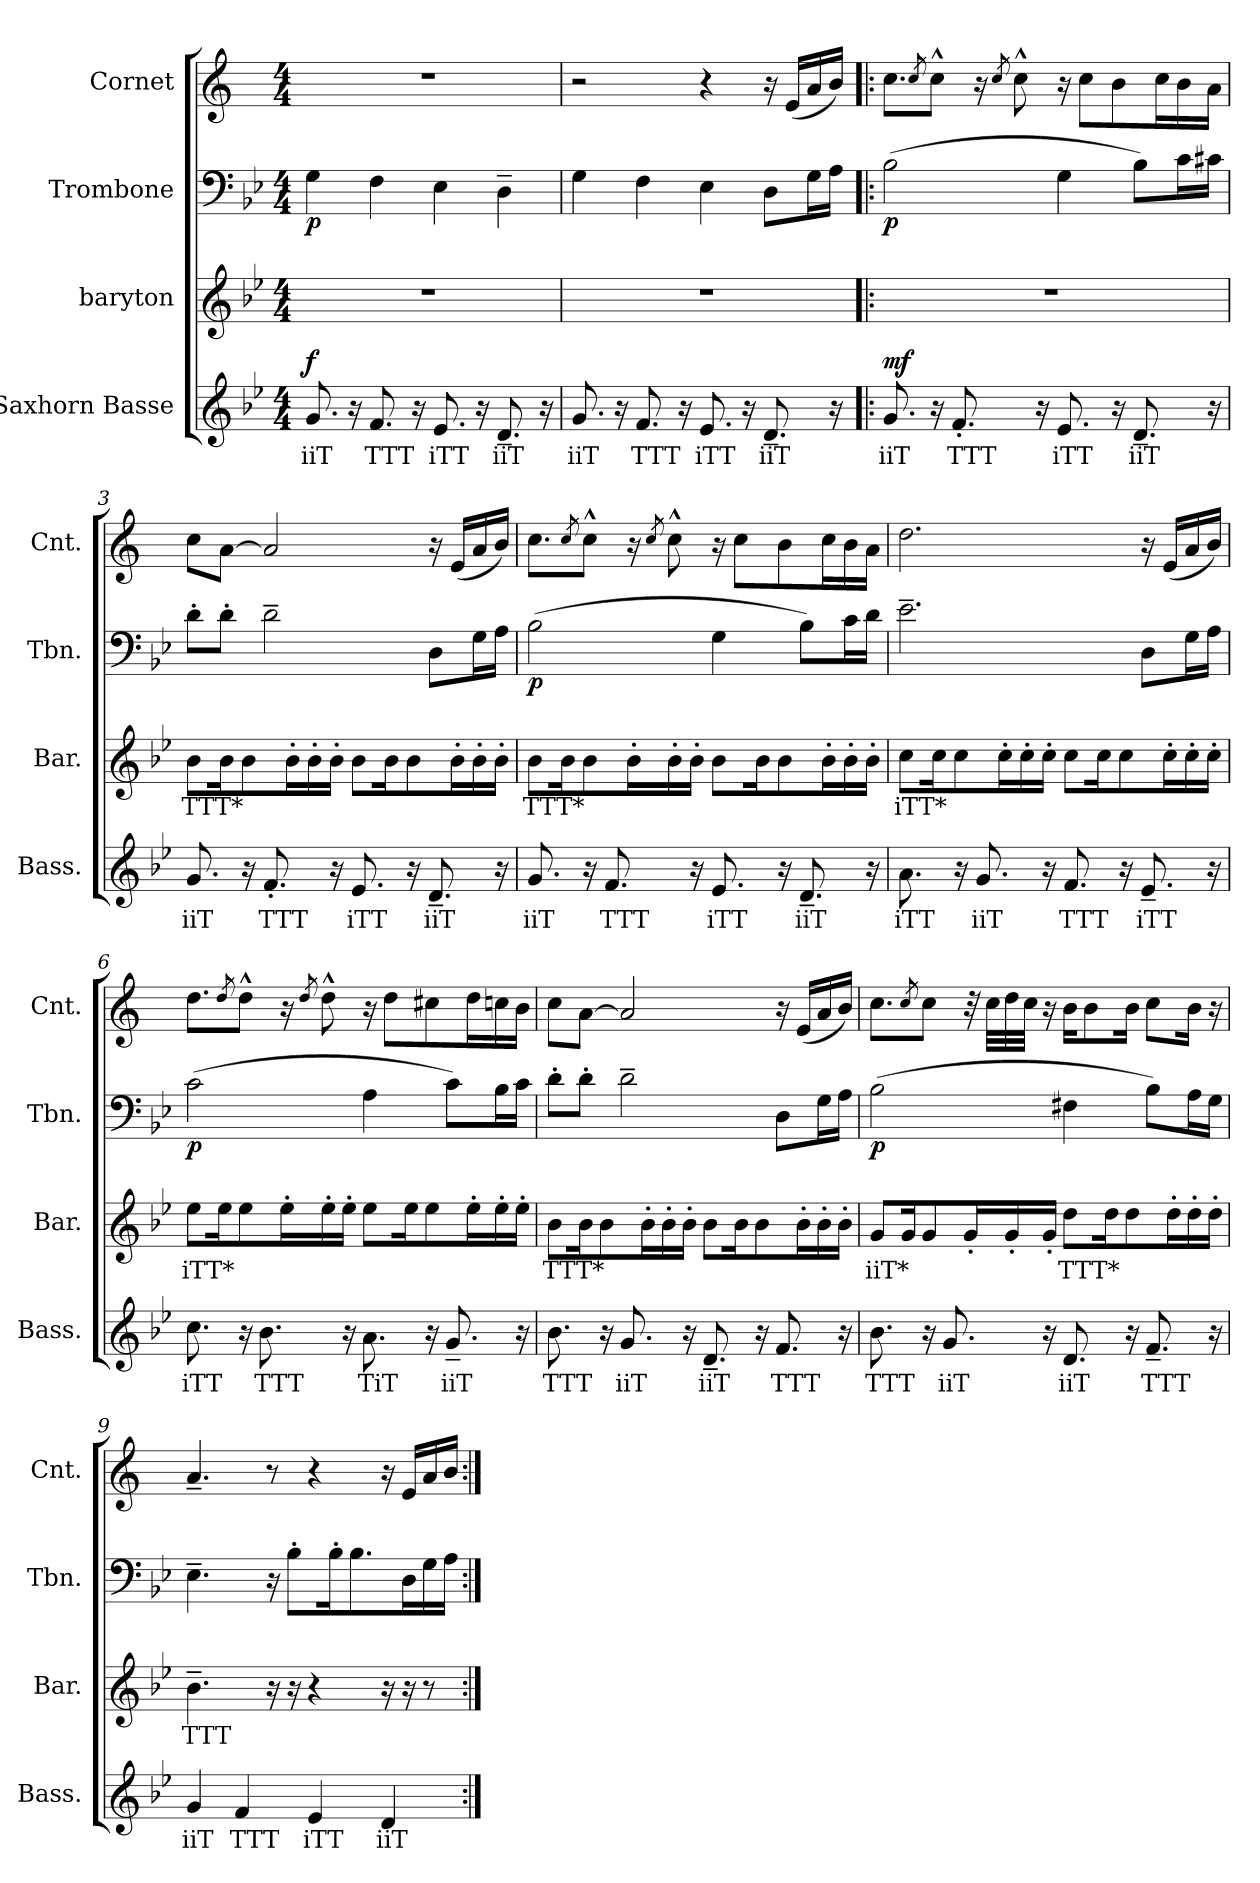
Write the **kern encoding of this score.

**kern	**text	**dynam	**kern	**text	**kern	**dynam	**kern
*part4	*part4	*part4	*part3	*part3	*part2	*part2	*part1
*staff4	*staff4	*staff4	*staff3	*staff3	*staff2	*staff2	*staff1
*I"Saxhorn Basse	*	*	*I"baryton	*	*I"Trombone	*	*I"Cornet
*I'Bass.	*	*	*I'Bar.	*	*I'Tbn.	*	*I'Cnt.
*clefG2	*	*	*clefG2	*	*clefF4	*	*clefG2
*ITrd8c14	*	*	*ITrd8c14	*	*	*	*ITrd1c2
*k[b-e-]	*	*	*k[b-e-]	*	*k[b-e-]	*	*k[b-e-]
*M4/4	*	*	*M4/4	*	*M4/4	*	*M4/4
*MM110	*	*	*MM110	*	*MM110	*	*MM110
=	=	=	=	=	=	=	=
!	!LO:LY:b	!LO:DY:b	!	!	!	!LO:DY:b	!
8.G/	iiT	f	1r	.	4G\	p	1r
16r	.	.	.	.	.	.	.
!	!LO:LY:b	!	!	!	!	!	!
8.F/	TTT	.	.	.	4F\	.	.
16r	.	.	.	.	.	.	.
!	!LO:LY:b	!	!	!	!	!	!
8.E-/	iTT	.	.	.	4E-\	.	.
16r	.	.	.	.	.	.	.
!	!LO:LY:b	!	!	!	!	!	!
8.D~/	iiT	.	.	.	4D~\	.	.
16r	.	.	.	.	.	.	.
=1	=1	=1	=1	=1	=1	=1	=1
!	!LO:LY:b	!	!	!	!	!	!
8.G/	iiT	.	1r	.	4G\	.	2r
16r	.	.	.	.	.	.	.
!	!LO:LY:b	!	!	!	!	!	!
8.F/	TTT	.	.	.	4F\	.	.
16r	.	.	.	.	.	.	.
!	!LO:LY:b	!	!	!	!	!	!
8.E-/	iTT	.	.	.	4E-\	.	4r
16r	.	.	.	.	.	.	.
!	!LO:LY:b	!	!	!	!	!	!
8.D~/	iiT	.	.	.	8D\L	.	16r
.	.	.	.	.	.	.	(<16d/LL
.	.	.	.	.	16G\L	.	16g/
16r	.	.	.	.	16A\JJ	.	16a/JJ)
!!LO:LB:g=z
=2!|:	=2!|:	=2!|:	=2!|:	=2!|:	=2!|:	=2!|:	=2!|:
!	!LO:LY:b	!LO:DY:b	!	!	!	!LO:DY:b	!
8.G/	iiT	mf	1r	.	(>2B-\	p	8.b-\L
.	.	.	.	.	.	.	8qb-/
16r	.	.	.	.	.	.	8b-^^\J
!	!LO:LY:b	!	!	!	!	!	!
8.F'/	TTT	.	.	.	.	.	.
.	.	.	.	.	.	.	16r
.	.	.	.	.	.	.	8qb-/
.	.	.	.	.	.	.	8b-^^\
16r	.	.	.	.	.	.	.
!	!LO:LY:b	!	!	!	!	!	!
8.E-/	iTT	.	.	.	4G\	.	16r
.	.	.	.	.	.	.	8b-\L
16r	.	.	.	.	.	.	8a\
!	!LO:LY:b	!	!	!	!	!	!
8.D~/	iiT	.	.	.	8B-\L)	.	.
.	.	.	.	.	.	.	16b-\L
.	.	.	.	.	16c\L	.	16a\
16r	.	.	.	.	16c#X\JJ	.	16g\JJ
=3	=3	=3	=3	=3	=3	=3	=3
!	!LO:LY:b	!	!	!LO:LY:b	!	!	!
8.G/	iiT	.	8B-\L	TTT*	8d'\L	.	8b-\L
.	.	.	16B-\K	.	8d'\J	.	[8g\J
16r	.	.	8B-\	.	.	.	.
!	!LO:LY:b	!	!	!	!	!	!
8.F'/	TTT	.	.	.	2d~\	.	2g/]
.	.	.	16B-'\L	.	.	.	.
.	.	.	16B-'\	.	.	.	.
16r	.	.	16B-'\JJ	.	.	.	.
!	!LO:LY:b	!	!	!	!	!	!
8.E-/	iTT	.	8B-\L	.	.	.	.
.	.	.	16B-\K	.	.	.	.
16r	.	.	8B-\	.	.	.	.
!	!LO:LY:b	!	!	!	!	!	!
8.D~/	iiT	.	.	.	8D\L	.	16r
.	.	.	16B-'\L	.	.	.	(<16d/LL
.	.	.	16B-'\	.	16G\L	.	16g/
16r	.	.	16B-'\JJ	.	16A\JJ	.	16a/JJ)
!!LO:LB:g=z
=4	=4	=4	=4	=4	=4	=4	=4
!	!LO:LY:b	!	!	!LO:LY:b	!	!LO:DY:b	!
8.G/	iiT	.	8B-\L	TTT*	(>2B-\	p	8.b-\L
.	.	.	16B-\K	.	.	.	.
.	.	.	.	.	.	.	8qb-/
16r	.	.	8B-\	.	.	.	8b-^^\J
!	!LO:LY:b	!	!	!	!	!	!
8.F/	TTT	.	.	.	.	.	.
.	.	.	16B-'\L	.	.	.	16r
.	.	.	.	.	.	.	8qb-/
.	.	.	16B-'\	.	.	.	8b-^^\
16r	.	.	16B-'\JJ	.	.	.	.
!	!LO:LY:b	!	!	!	!	!	!
8.E-/	iTT	.	8B-\L	.	4G\	.	16r
.	.	.	.	.	.	.	8b-\L
.	.	.	16B-\K	.	.	.	.
16r	.	.	8B-\	.	.	.	8a\
!	!LO:LY:b	!	!	!	!	!	!
8.D~/	iiT	.	.	.	8B-\L)	.	.
.	.	.	16B-'\L	.	.	.	16b-\L
.	.	.	16B-'\	.	16c\L	.	16a\
16r	.	.	16B-'\JJ	.	16d\JJ	.	16g\JJ
=5	=5	=5	=5	=5	=5	=5	=5
!	!LO:LY:b	!	!	!LO:LY:b	!	!	!
8.A\	iTT	.	8c\L	iTT*	2.e-~\	.	2.cc\
.	.	.	16c\K	.	.	.	.
16r	.	.	8c\	.	.	.	.
!	!LO:LY:b	!	!	!	!	!	!
8.G/	iiT	.	.	.	.	.	.
.	.	.	16c'\L	.	.	.	.
.	.	.	16c'\	.	.	.	.
16r	.	.	16c'\JJ	.	.	.	.
!	!LO:LY:b	!	!	!	!	!	!
8.F/	TTT	.	8c\L	.	.	.	.
.	.	.	16c\K	.	.	.	.
16r	.	.	8c\	.	.	.	.
!	!LO:LY:b	!	!	!	!	!	!
8.E-~/	iTT	.	.	.	8D\L	.	16r
.	.	.	16c'\L	.	.	.	(<16d/LL
.	.	.	16c'\	.	16G\L	.	16g/
16r	.	.	16c'\JJ	.	16A\JJ	.	16a/JJ)
!!LO:PB:g=z
=6	=6	=6	=6	=6	=6	=6	=6
!	!LO:LY:b	!	!	!LO:LY:b	!	!LO:DY:b	!
8.c\	iTT	.	8e-\L	iTT*	(>2c\	p	8.cc\L
.	.	.	16e-\K	.	.	.	.
.	.	.	.	.	.	.	8qcc/
16r	.	.	8e-\	.	.	.	8cc^^\J
!	!LO:LY:b	!	!	!	!	!	!
8.B-\	TTT	.	.	.	.	.	.
.	.	.	16e-'\L	.	.	.	16r
.	.	.	.	.	.	.	8qcc/
.	.	.	16e-'\	.	.	.	8cc^^\
16r	.	.	16e-'\JJ	.	.	.	.
!	!LO:LY:b	!	!	!	!	!	!
8.A\	TiT	.	8e-\L	.	4A\	.	16r
.	.	.	.	.	.	.	8cc\L
.	.	.	16e-\K	.	.	.	.
16r	.	.	8e-\	.	.	.	8bn\
!	!LO:LY:b	!	!	!	!	!	!
8.G~/	iiT	.	.	.	8c\L)	.	.
.	.	.	16e-'\L	.	.	.	16cc\L
.	.	.	16e-'\	.	16B-\L	.	16b-X\
16r	.	.	16e-'\JJ	.	16c\JJ	.	16a\JJ
=7	=7	=7	=7	=7	=7	=7	=7
!	!LO:LY:b	!	!	!LO:LY:b	!	!	!
8.B-\	TTT	.	8B-\L	TTT*	8d'\L	.	8b-\L
.	.	.	16B-\K	.	8d'\J	.	[8g\J
16r	.	.	8B-\	.	.	.	.
!	!LO:LY:b	!	!	!	!	!	!
8.G/	iiT	.	.	.	2d~\	.	2g/]
.	.	.	16B-'\L	.	.	.	.
.	.	.	16B-'\	.	.	.	.
16r	.	.	16B-'\JJ	.	.	.	.
!	!LO:LY:b	!	!	!	!	!	!
8.D~/	iiT	.	8B-\L	.	.	.	.
.	.	.	16B-\K	.	.	.	.
16r	.	.	8B-\	.	.	.	.
!	!LO:LY:b	!	!	!	!	!	!
8.F/	TTT	.	.	.	8D\L	.	16r
.	.	.	16B-'\L	.	.	.	(<16d/LL
.	.	.	16B-'\	.	16G\L	.	16g/
16r	.	.	16B-'\JJ	.	16A\JJ	.	16a/JJ)
!!LO:LB:g=z
=8	=8	=8	=8	=8	=8	=8	=8
!	!LO:LY:b	!	!	!LO:LY:b	!	!LO:DY:b	!
8.B-\	TTT	.	8G/L	iiT*	(>2B-\	p	8.b-\L
.	.	.	16G/K	.	.	.	.
.	.	.	.	.	.	.	8qb-/
16r	.	.	8G/	.	.	.	8b-\J
!	!LO:LY:b	!	!	!	!	!	!
8.G/	iiT	.	.	.	.	.	.
.	.	.	16G'/L	.	.	.	32r
.	.	.	.	.	.	.	32b-\LLL
.	.	.	16G'/	.	.	.	32cc\
.	.	.	.	.	.	.	32b-\JJJ
16r	.	.	16G'/JJ	.	.	.	16r
!	!LO:LY:b	!	!	!LO:LY:b	!	!	!
8.D/	iiT	.	8d\L	TTT*	4F#X\	.	16a\KL
.	.	.	.	.	.	.	8a\
.	.	.	16d\K	.	.	.	.
16r	.	.	8d\	.	.	.	16a\Jk
!	!LO:LY:b	!	!	!	!	!	!
8.F~/	TTT	.	.	.	8B-\L)	.	8b-\L
.	.	.	16d'\L	.	.	.	.
.	.	.	16d'\	.	16A\L	.	16a\Jk
16r	.	.	16d'\JJ	.	16G\JJ	.	16r
=9	=9	=9	=9	=9	=9	=9	=9
!	!LO:LY:b	!	!	!LO:LY:b	!	!	!
4G/	iiT	.	4.B-~\	TTT	4.E-~\	.	4.g~/
!	!LO:LY:b	!	!	!	!	!	!
4F/	TTT	.	.	.	.	.	.
.	.	.	16r	.	16r	.	8r
.	.	.	16r	.	8B-'\L	.	.
!	!LO:LY:b	!	!	!	!	!	!
4E-/	iTT	.	4r	.	.	.	4r
.	.	.	.	.	16B-'\K	.	.
.	.	.	.	.	8.B-\	.	.
!	!LO:LY:b	!	!	!	!	!	!
4D/	iiT	.	16r	.	.	.	16r
.	.	.	16r	.	16D\L	.	16d/LL
.	.	.	8r	.	16G\	.	16g/
.	.	.	.	.	16A\JJ	.	16a/JJ
=:|!	=:|!	=:|!	=:|!	=:|!	=:|!	=:|!	=:|!
*-	*-	*-	*-	*-	*-	*-	*-
